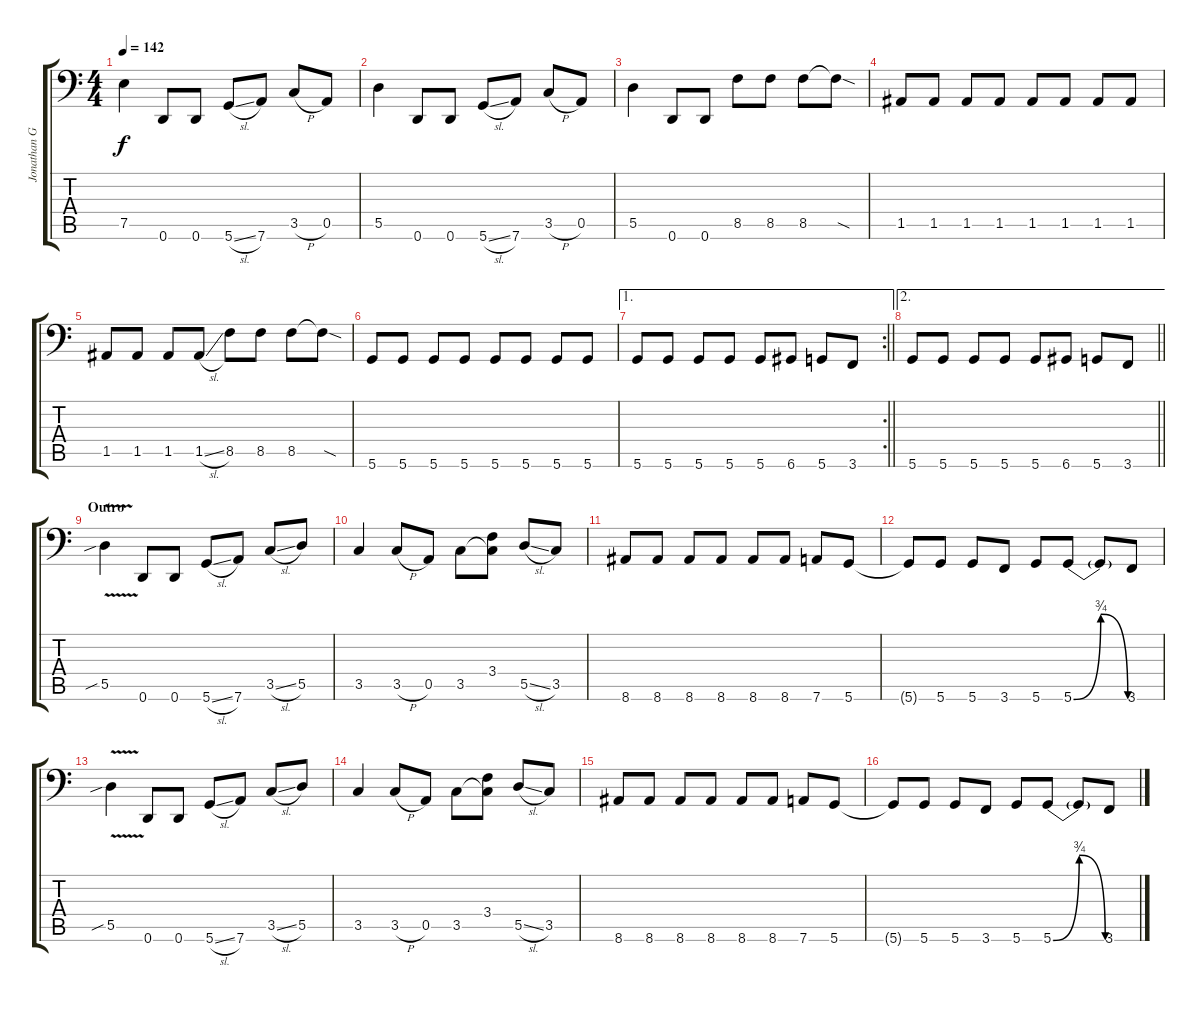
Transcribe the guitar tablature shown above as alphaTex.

\track ("Jonathan Gallan" "Jonathan G") {instrument electricbassfinger}
\staff {score tabs}
\tuning (E3 B2 G2 D2 A1 D1) {hide}
\ts (4 4)
\tempo 142
\clef f4
\ks c
7.5.4{dy f} 0.6.8 0.6.8 5.6{sl}.8 7.6.8 3.5{h}.8 0.5.8 |
5.5.4 0.6.8 0.6.8 5.6{sl}.8 7.6.8 3.5{h}.8 0.5.8 |
5.5.4 0.6.8 0.6.8 8.5.8 8.5.8 8.5.8 8.5{sod t}.8 |
1.5.8 1.5.8 1.5.8 1.5.8 1.5.8 1.5.8 1.5.8 1.5.8 |
1.5.8 1.5.8 1.5.8 1.5{sl}.8 8.5.8 8.5.8 8.5.8 8.5{sod t}.8 |
5.6.8 5.6.8 5.6.8 5.6.8 5.6.8 5.6.8 5.6.8 5.6.8 |
\ae 1
\rc 2
\barLineRight lightlight
5.6.8 5.6.8 5.6.8 5.6.8 5.6.8 6.6.8 5.6.8 3.6.8 |
\ae 2
\barLineRight lightlight
5.6.8 5.6.8 5.6.8 5.6.8 5.6.8 6.6.8 5.6.8 3.6.8 |
\section ("" "Outro")
5.5{v sib}.4 0.6.8 0.6.8 5.6{sl}.8 7.6.8 3.5{sl}.8 5.5.8 |
3.5.4 3.5{h}.8 0.5.8 3.5.8 (3.4 3.5{t}).8 5.5{sl}.8 3.5.8 |
8.6.8 8.6.8 8.6.8 8.6.8 8.6.8 8.6.8 7.6.8 5.6.8 |
5.6{t}.8 5.6.8 5.6.8 3.6.8 5.6.8 5.6{be (bendrelease 0 0 30 3 30 3 60 0)}.8 5.6{t}.8 3.6.8 |
5.5{v sib}.4 0.6.8 0.6.8 5.6{sl}.8 7.6.8 3.5{sl}.8 5.5.8 |
3.5.4 3.5{h}.8 0.5.8 3.5.8 (3.4 3.5{t}).8 5.5{sl}.8 3.5.8 |
8.6.8 8.6.8 8.6.8 8.6.8 8.6.8 8.6.8 7.6.8 5.6.8 |
5.6{t}.8 5.6.8 5.6.8 3.6.8 5.6.8 5.6{be (bendrelease 0 0 30 3 30 3 60 0)}.8 5.6{t}.8 3.6.8
